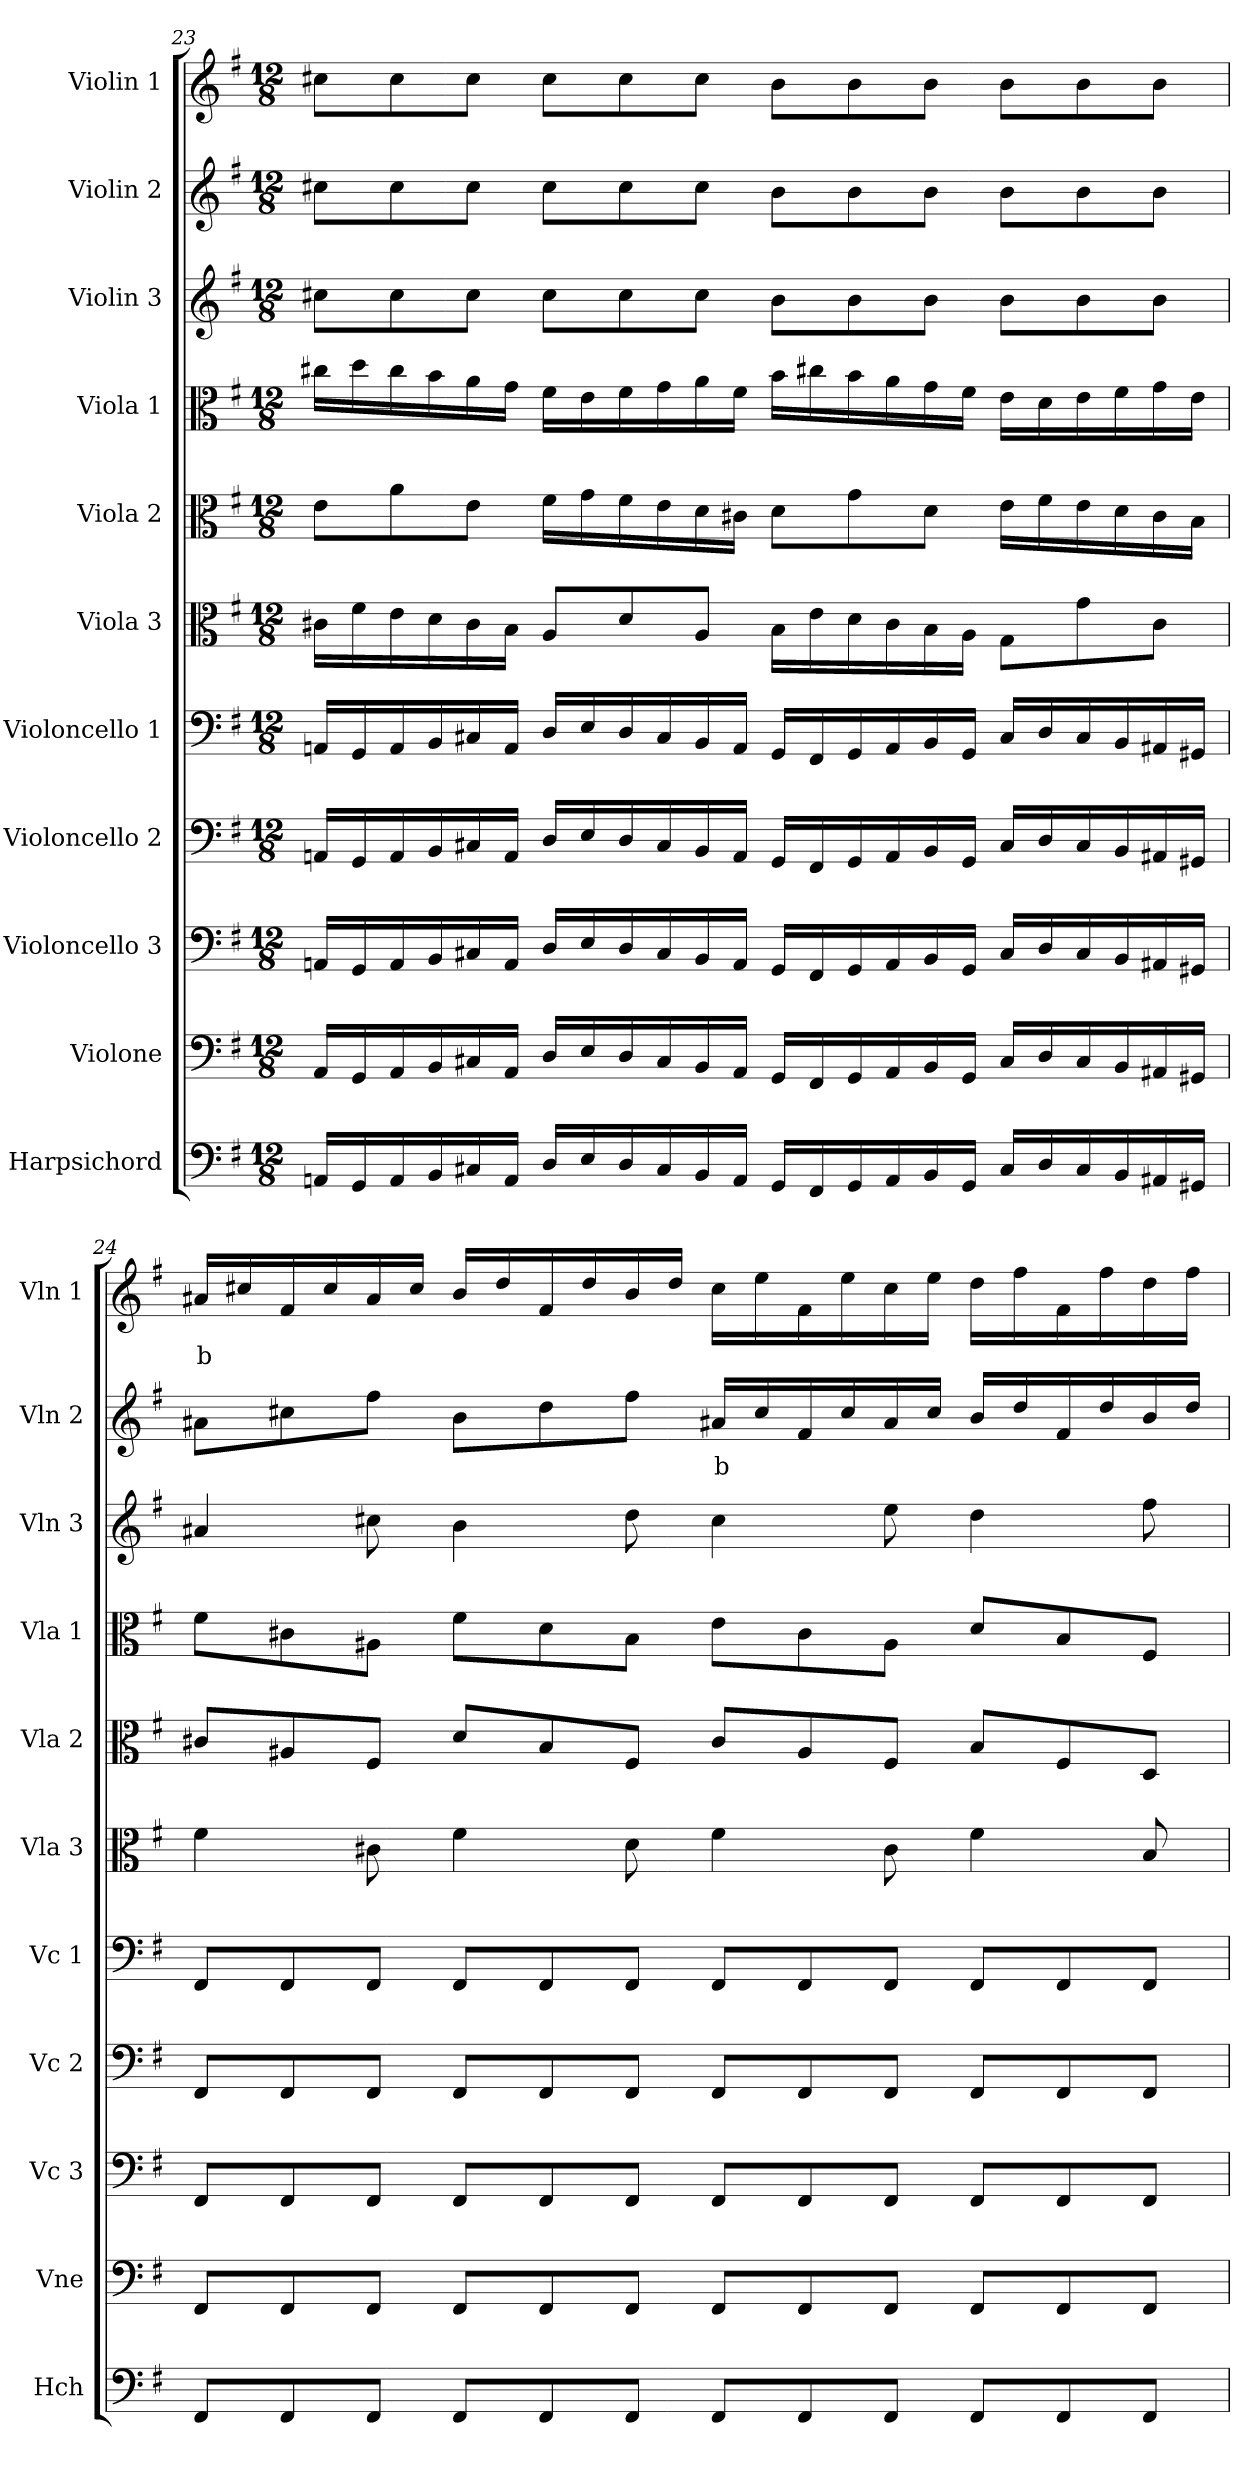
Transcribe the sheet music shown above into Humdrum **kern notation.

**kern	**kern	**kern	**kern	**kern	**kern	**kern	**kern	**kern	**kern	**text	**kern	**text
*part11	*part10	*part9	*part8	*part7	*part6	*part5	*part4	*part3	*part2	*part2	*part1	*part1
*staff11	*staff10	*staff9	*staff8	*staff7	*staff6	*staff5	*staff4	*staff3	*staff2	*staff2	*staff1	*staff1
*I"Harpsichord	*I"Violone	*I"Violoncello 3	*I"Violoncello 2	*I"Violoncello 1	*I"Viola 3	*I"Viola 2	*I"Viola 1	*I"Violin 3	*I"Violin 2	*	*I"Violin 1	*
*I'Hch	*I'Vne	*I'Vc 3	*I'Vc 2	*I'Vc 1	*I'Vla 3	*I'Vla 2	*I'Vla 1	*I'Vln 3	*I'Vln 2	*	*I'Vln 1	*
!!LO:PB:g=z
*clefF4	*clefF4	*clefF4	*clefF4	*clefF4	*clefC3	*clefC3	*clefC3	*clefG2	*clefG2	*	*clefG2	*
*	*ITrd7c12	*	*	*	*	*	*	*	*	*	*	*
*k[f#]	*k[f#]	*k[f#]	*k[f#]	*k[f#]	*k[f#]	*k[f#]	*k[f#]	*k[f#]	*k[f#]	*	*k[f#]	*
*M12/8	*M12/8	*M12/8	*M12/8	*M12/8	*M12/8	*M12/8	*M12/8	*M12/8	*M12/8	*	*M12/8	*
=23	=23	=23	=23	=23	=23	=23	=23	=23	=23	=23	=23	=23
16AAn/LL	16AAA/LL	16AAn/LL	16AAn/LL	16AAn/LL	16c#X\LL	8e\L	16cc#X\LL	8cc#X\L	8cc#X\L	.	8cc#X\L	.
16GG/	16GGG/	16GG/	16GG/	16GG/	16f#\	.	16dd\	.	.	.	.	.
16AA/	16AAA/	16AA/	16AA/	16AA/	16e\	8a\	16cc#\	8cc#\	8cc#\	.	8cc#\	.
16BB/	16BBB/	16BB/	16BB/	16BB/	16d\	.	16b\	.	.	.	.	.
16C#X/	16CC#X/	16C#X/	16C#X/	16C#X/	16c#\	8e\J	16a\	8cc#\J	8cc#\J	.	8cc#\J	.
16AA/JJ	16AAA/JJ	16AA/JJ	16AA/JJ	16AA/JJ	16B\JJ	.	16g\JJ	.	.	.	.	.
16D/LL	16DD/LL	16D/LL	16D/LL	16D/LL	8A/L	16f#\LL	16f#\LL	8cc#\L	8cc#\L	.	8cc#\L	.
16E/	16EE/	16E/	16E/	16E/	.	16g\	16e\	.	.	.	.	.
16D/	16DD/	16D/	16D/	16D/	8d/	16f#\	16f#\	8cc#\	8cc#\	.	8cc#\	.
16C#/	16CC#/	16C#/	16C#/	16C#/	.	16e\	16g\	.	.	.	.	.
16BB/	16BBB/	16BB/	16BB/	16BB/	8A/J	16d\	16a\	8cc#\J	8cc#\J	.	8cc#\J	.
16AA/JJ	16AAA/JJ	16AA/JJ	16AA/JJ	16AA/JJ	.	16c#X\JJ	16f#\JJ	.	.	.	.	.
16GG/LL	16GGG/LL	16GG/LL	16GG/LL	16GG/LL	16B\LL	8d\L	16b\LL	8b\L	8b\L	.	8b\L	.
16FF#/	16FFF#/	16FF#/	16FF#/	16FF#/	16e\	.	16cc#X\	.	.	.	.	.
16GG/	16GGG/	16GG/	16GG/	16GG/	16d\	8g\	16b\	8b\	8b\	.	8b\	.
16AA/	16AAA/	16AA/	16AA/	16AA/	16c#\	.	16a\	.	.	.	.	.
16BB/	16BBB/	16BB/	16BB/	16BB/	16B\	8d\J	16g\	8b\J	8b\J	.	8b\J	.
16GG/JJ	16GGG/JJ	16GG/JJ	16GG/JJ	16GG/JJ	16A\JJ	.	16f#\JJ	.	.	.	.	.
16C#/LL	16CC#/LL	16C#/LL	16C#/LL	16C#/LL	8G\L	16e\LL	16e\LL	8b\L	8b\L	.	8b\L	.
16D/	16DD/	16D/	16D/	16D/	.	16f#\	16d\	.	.	.	.	.
16C#/	16CC#/	16C#/	16C#/	16C#/	8g\	16e\	16e\	8b\	8b\	.	8b\	.
16BB/	16BBB/	16BB/	16BB/	16BB/	.	16d\	16f#\	.	.	.	.	.
16AA#X/	16AAA#X/	16AA#X/	16AA#X/	16AA#X/	8c#\J	16c#\	16g\	8b\J	8b\J	.	8b\J	.
16GG#X/JJ	16GGG#X/JJ	16GG#X/JJ	16GG#X/JJ	16GG#X/JJ	.	16B\JJ	16e\JJ	.	.	.	.	.
=24	=24	=24	=24	=24	=24	=24	=24	=24	=24	=24	=24	=24
!	!	!	!	!	!	!	!	!	!	!	!	!LO:LY:b:color=#FF0000
8FF#/L	8FFF#/L	8FF#/L	8FF#/L	8FF#/L	4f#\	8c#X/L	8f#\L	4a#X/	8a#X\L	.	16a#X/LL	b
.	.	.	.	.	.	.	.	.	.	.	16cc#X/	.
8FF#/	8FFF#/	8FF#/	8FF#/	8FF#/	.	8A#X/	8c#X\	.	8cc#X\	.	16f#/	.
.	.	.	.	.	.	.	.	.	.	.	16cc#/	.
8FF#/J	8FFF#/J	8FF#/J	8FF#/J	8FF#/J	8c#X\	8F#/J	8A#X\J	8cc#X\	8ff#\J	.	16a#/	.
.	.	.	.	.	.	.	.	.	.	.	16cc#/JJ	.
8FF#/L	8FFF#/L	8FF#/L	8FF#/L	8FF#/L	4f#\	8d/L	8f#\L	4b\	8b\L	.	16b/LL	.
.	.	.	.	.	.	.	.	.	.	.	16dd/	.
8FF#/	8FFF#/	8FF#/	8FF#/	8FF#/	.	8B/	8d\	.	8dd\	.	16f#/	.
.	.	.	.	.	.	.	.	.	.	.	16dd/	.
8FF#/J	8FFF#/J	8FF#/J	8FF#/J	8FF#/J	8d\	8F#/J	8B\J	8dd\	8ff#\J	.	16b/	.
.	.	.	.	.	.	.	.	.	.	.	16dd/JJ	.
!	!	!	!	!	!	!	!	!	!	!LO:LY:b:color=#FF0000	!	!
8FF#/L	8FFF#/L	8FF#/L	8FF#/L	8FF#/L	4f#\	8c#/L	8e\L	4cc#\	16a#X/LL	b	16cc#\LL	.
.	.	.	.	.	.	.	.	.	16cc#/	.	16ee\	.
8FF#/	8FFF#/	8FF#/	8FF#/	8FF#/	.	8A#/	8c#\	.	16f#/	.	16f#\	.
.	.	.	.	.	.	.	.	.	16cc#/	.	16ee\	.
8FF#/J	8FFF#/J	8FF#/J	8FF#/J	8FF#/J	8c#\	8F#/J	8A#\J	8ee\	16a#/	.	16cc#\	.
.	.	.	.	.	.	.	.	.	16cc#/JJ	.	16ee\JJ	.
8FF#/L	8FFF#/L	8FF#/L	8FF#/L	8FF#/L	4f#\	8B/L	8d/L	4dd\	16b/LL	.	16dd\LL	.
.	.	.	.	.	.	.	.	.	16dd/	.	16ff#\	.
8FF#/	8FFF#/	8FF#/	8FF#/	8FF#/	.	8F#/	8B/	.	16f#/	.	16f#\	.
.	.	.	.	.	.	.	.	.	16dd/	.	16ff#\	.
8FF#/J	8FFF#/J	8FF#/J	8FF#/J	8FF#/J	8B/	8D/J	8F#/J	8ff#\	16b/	.	16dd\	.
.	.	.	.	.	.	.	.	.	16dd/JJ	.	16ff#\JJ	.
=	=	=	=	=	=	=	=	=	=	=	=	=
*-	*-	*-	*-	*-	*-	*-	*-	*-	*-	*-	*-	*-
